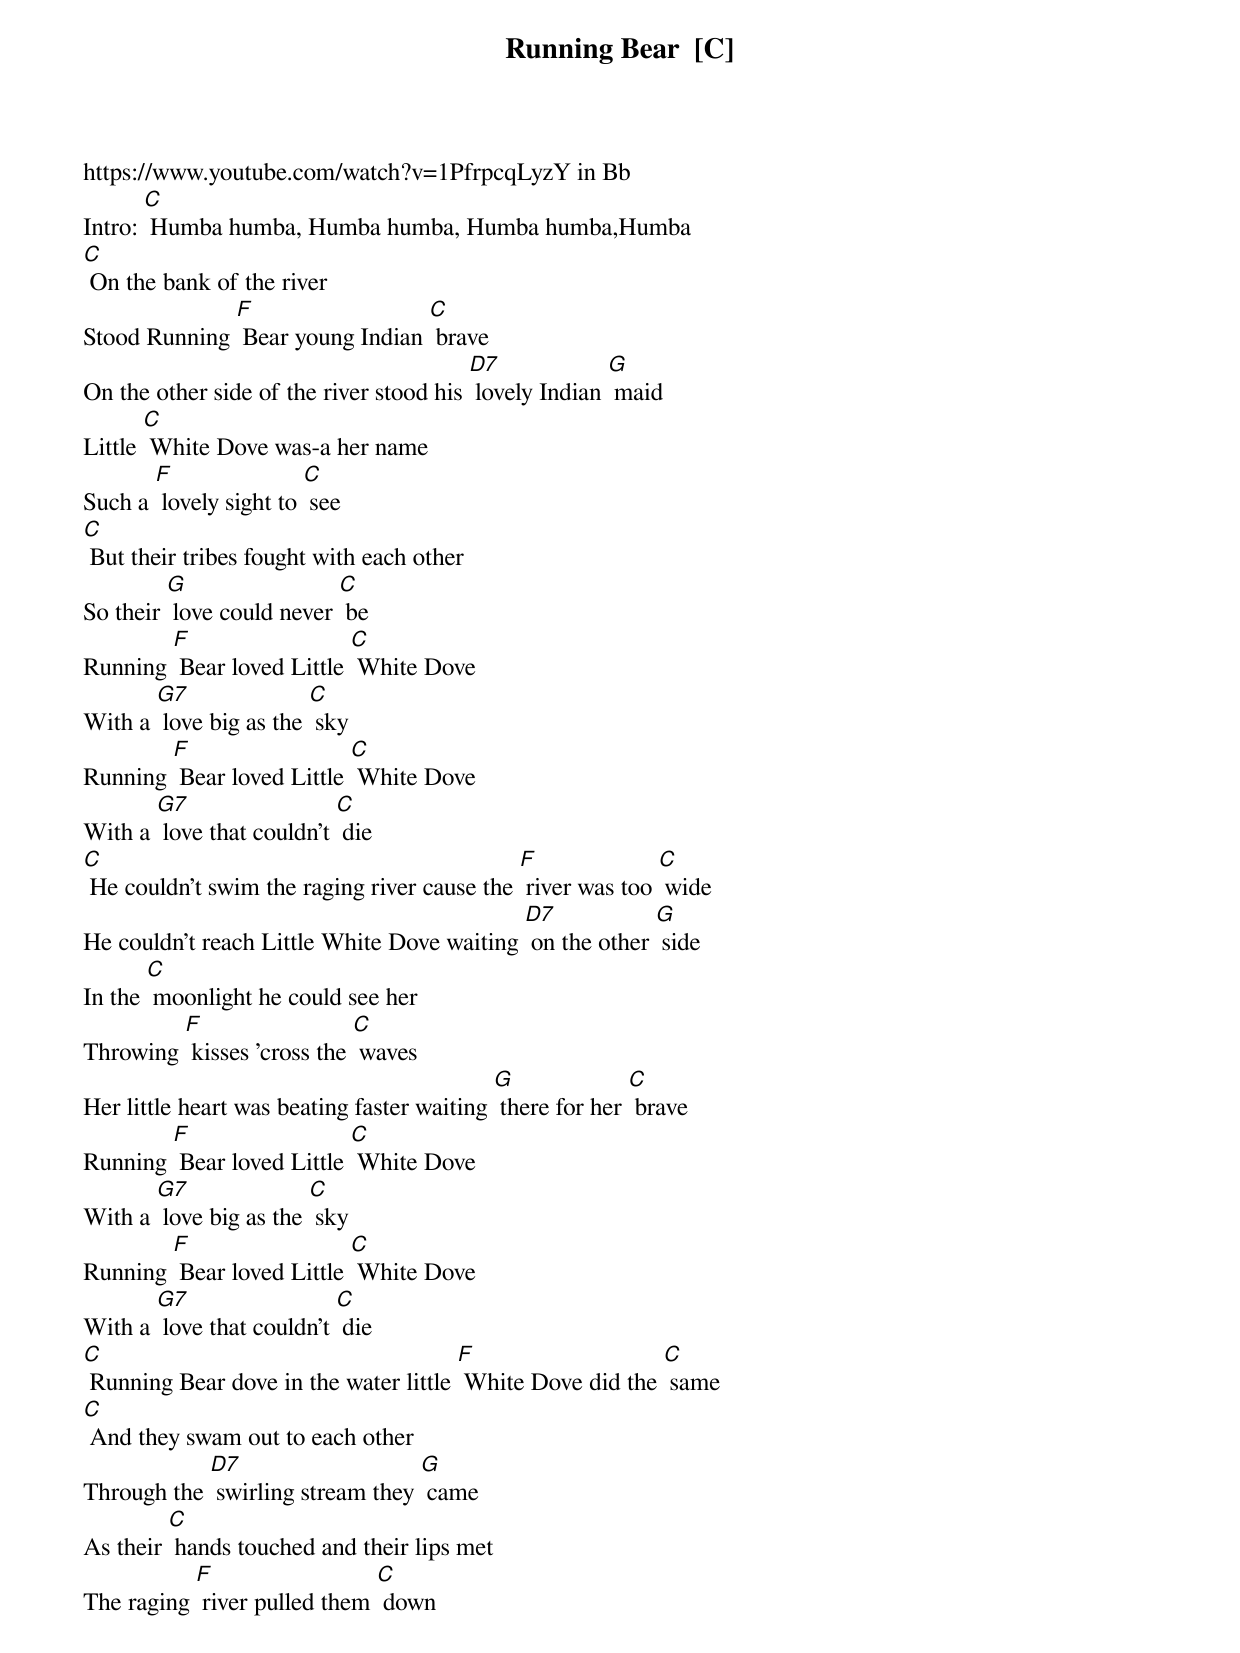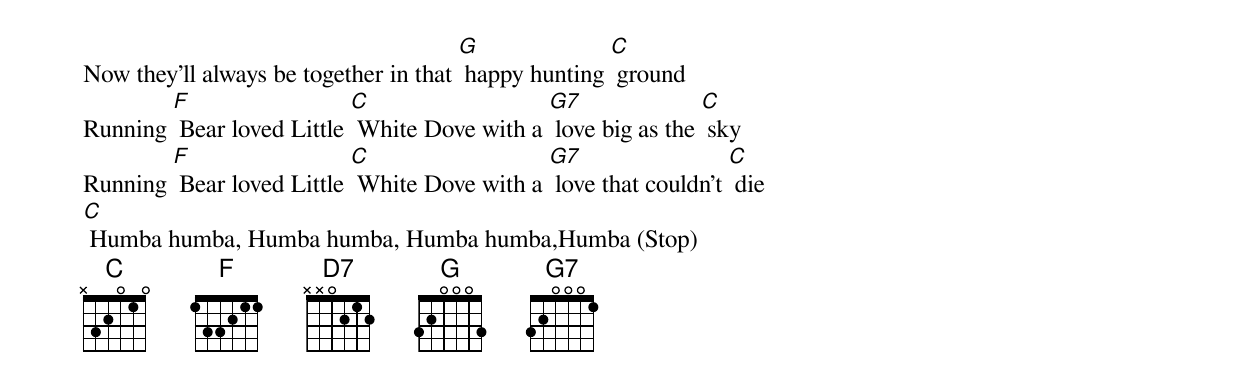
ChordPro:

{t: Running Bear  [C] }
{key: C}
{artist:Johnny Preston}
https://www.youtube.com/watch?v=1PfrpcqLyzY in Bb
{c: }
Intro: [C] Humba humba, Humba humba, Humba humba,Humba
{c: }
[C] On the bank of the river
Stood Running [F] Bear young Indian [C] brave
On the other side of the river stood his [D7] lovely Indian [G] maid
Little [C] White Dove was-a her name
Such a [F] lovely sight to [C] see
[C] But their tribes fought with each other
So their [G] love could never [C] be
{c: }
Running [F] Bear loved Little [C] White Dove
With a [G7] love big as the [C] sky
Running [F] Bear loved Little [C] White Dove
With a [G7] love that couldn't [C] die
{c: }
[C] He couldn't swim the raging river cause the [F] river was too [C] wide
He couldn't reach Little White Dove waiting [D7] on the other [G] side
In the [C] moonlight he could see her
Throwing [F] kisses 'cross the [C] waves
Her little heart was beating faster waiting [G] there for her [C] brave
{c: }
Running [F] Bear loved Little [C] White Dove
With a [G7] love big as the [C] sky
Running [F] Bear loved Little [C] White Dove
With a [G7] love that couldn't [C] die
{c: }
[C] Running Bear dove in the water little [F] White Dove did the [C] same
[C] And they swam out to each other
Through the [D7] swirling stream they [G] came
As their [C] hands touched and their lips met
The raging [F] river pulled them [C] down
Now they'll always be together in that [G] happy hunting [C] ground
{c: }
Running [F] Bear loved Little [C] White Dove with a [G7] love big as the [C] sky
Running [F] Bear loved Little [C] White Dove with a [G7] love that couldn't [C] die
{c: }
[C] Humba humba, Humba humba, Humba humba,Humba (Stop)
